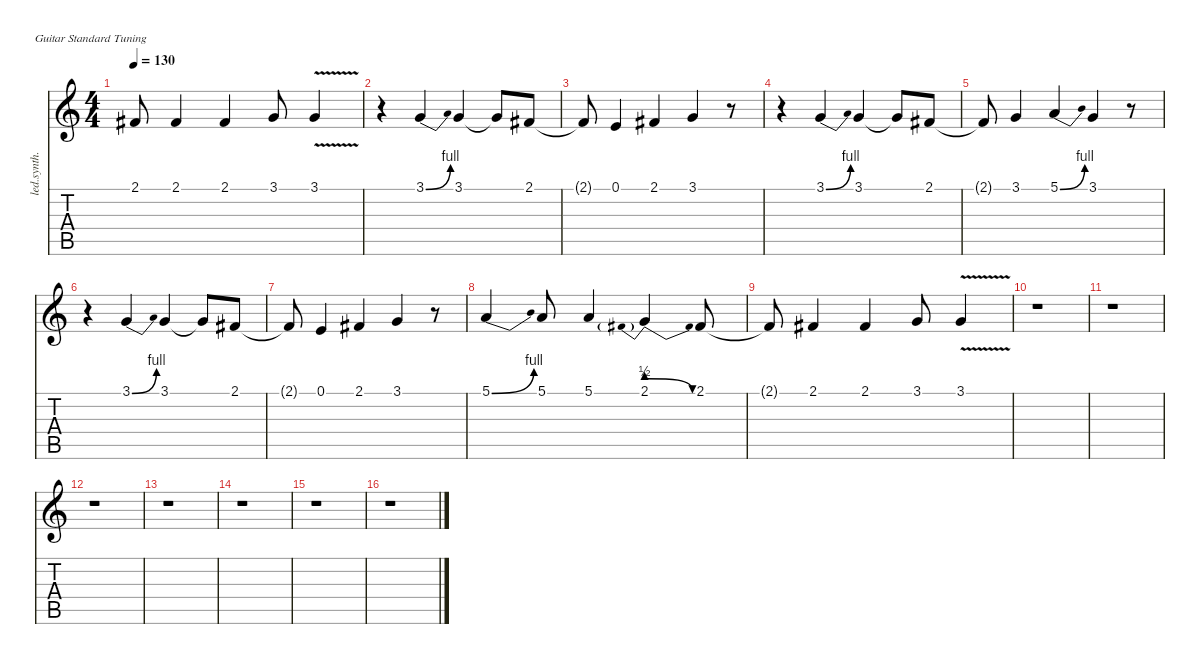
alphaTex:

\defaultSystemsLayout 4
\hideDynamics
\bracketExtendMode nobrackets
\otherSystemsTrackNameOrientation horizontal
\track ("Lead Vocal" "led.synth.") {instrument lead2sawtooth}
\staff {score tabs}
\tuning (E4 B3 G3 D3 A2 E2)
\ts (4 4)
\tempo 130
\clef g2
\ks c
2.1{t acc #}.8{dy f} 2.1{acc #}.4 2.1{acc #}.4 3.1.8 3.1{v}.4 |
r.4 3.1{be (bend 0 0 30 4)}.4 3.1.4 3.1{t}.8 2.1{acc #}.8 |
2.1{t acc #}.8 0.1.4 2.1{acc #}.4 3.1.4 r.8 |
r.4 3.1{be (bend 0 0 30 4)}.4 3.1.4 3.1{t}.8 2.1{acc #}.8 |
2.1{t acc #}.8 3.1.4 5.1{be (bend 0 0 30 4)}.4 3.1.4 r.8 |
r.4 3.1{be (bend 0 0 30 4)}.4 3.1.4 3.1{t}.8 2.1{acc #}.8 |
2.1{t acc #}.8 0.1.4 2.1{acc #}.4 3.1.4 r.8 |
5.1{be (bend 0 0 30 4)}.4 5.1.8 5.1.4 2.1{be (prebendrelease 0 2 39.999998399999996 0)}.4 2.1{acc #}.8 |
2.1{t acc #}.8 2.1{acc #}.4 2.1{acc #}.4 3.1.8 3.1{v}.4 |
r.1 |
r.1 |
r.1 |
r.1 |
r.1 |
r.1 |
r.1
